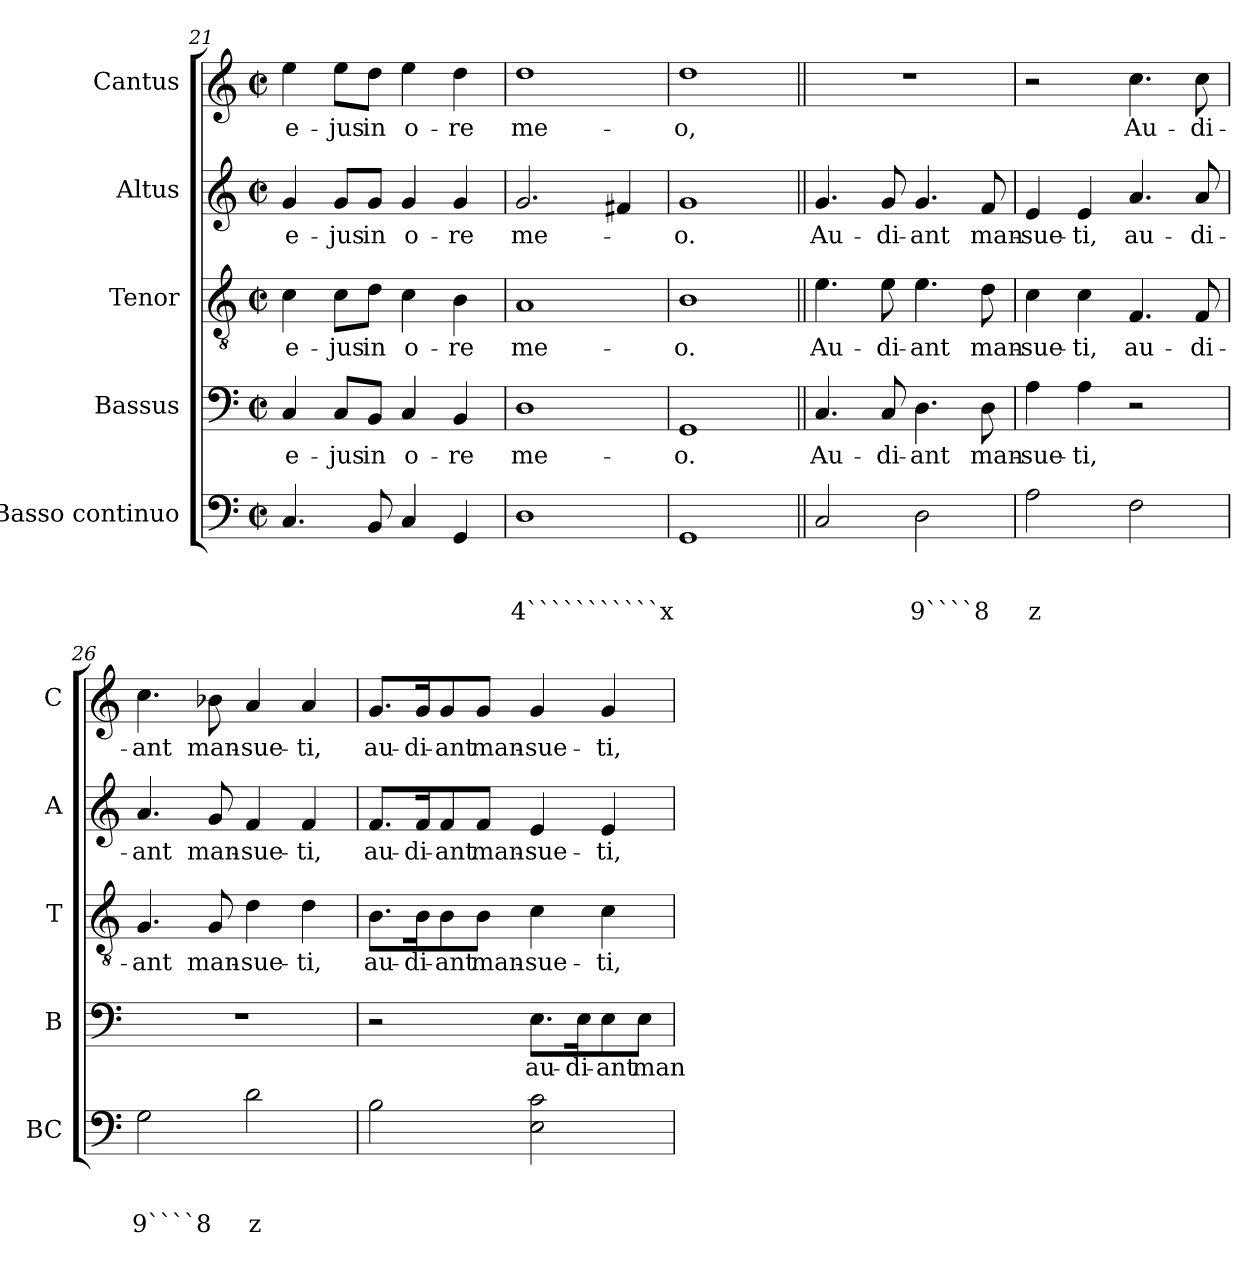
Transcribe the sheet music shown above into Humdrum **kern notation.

**kern	**text	**text	**text	**kern	**text	**kern	**text	**kern	**text	**kern	**text
*part5	*part5	*part5	*part5	*part4	*part4	*part3	*part3	*part2	*part2	*part1	*part1
*staff5	*staff5	*staff5	*staff5	*staff4	*staff4	*staff3	*staff3	*staff2	*staff2	*staff1	*staff1
*I"Basso continuo	*	*	*	*I"Bassus	*	*I"Tenor	*	*I"Altus	*	*I"Cantus	*
*I'BC	*	*	*	*I'B	*	*I'T	*	*I'A	*	*I'C	*
*clefF4	*	*	*	*clefF4	*	*clefGv2	*	*clefG2	*	*clefG2	*
*k[]	*	*	*	*k[]	*	*k[]	*	*k[]	*	*k[]	*
*C:	*	*	*	*C:	*	*C:	*	*C:	*	*C:	*
*M2/2	*	*	*	*M2/2	*	*M2/2	*	*M2/2	*	*M2/2	*
*met(c|)	*	*	*	*met(c|)	*	*met(c|)	*	*met(c|)	*	*met(c|)	*
=21	=21	=21	=21	=21	=21	=21	=21	=21	=21	=21	=21
!	!	!	!	!	!LO:LY:b	!	!LO:LY:b	!	!LO:LY:b	!	!LO:LY:b
4.C/	.	.	.	4C/	e-	4c\	e-	4g/	e-	4ee\	e-
!	!	!	!	!	!LO:LY:b	!	!LO:LY:b	!	!LO:LY:b	!	!LO:LY:b
.	.	.	.	8C/L	-jus	8c\L	-jus	8g/L	-jus	8ee\L	-jus
!	!	!	!	!	!LO:LY:b	!	!LO:LY:b	!	!LO:LY:b	!	!LO:LY:b
8BB/	.	.	.	8BB/J	in	8d\J	in	8g/J	in	8dd\J	in
!	!	!	!	!	!LO:LY:b	!	!LO:LY:b	!	!LO:LY:b	!	!LO:LY:b
4C/	.	.	.	4C/	o-	4c\	o-	4g/	o-	4ee\	o-
!	!	!	!	!	!LO:LY:b	!	!LO:LY:b	!	!LO:LY:b	!	!LO:LY:b
4GG/	.	.	.	4BB/	-re	4B\	-re	4g/	-re	4dd\	-re
=22	=22	=22	=22	=22	=22	=22	=22	=22	=22	=22	=22
!	!	!	!LO:LY:b	!	!LO:LY:b	!	!LO:LY:b	!	!LO:LY:b	!	!LO:LY:b
1D	.	.	4```````````x	1D	me-	1A	me-	2.g/	me-	1dd	me-
.	.	.	.	.	.	.	.	4f#X/	.	.	.
=23	=23	=23	=23	=23	=23	=23	=23	=23	=23	=23	=23
!	!	!	!	!	!LO:LY:b	!	!LO:LY:b	!	!LO:LY:b	!	!LO:LY:b
1GG	.	.	.	1GG	-o.	1B	-o.	1g	-o.	1dd	-o,
!!LO:PB:g=z
=24||	=24||	=24||	=24||	=24||	=24||	=24||	=24||	=24||	=24||	=24||	=24||
!	!	!	!	!	!LO:LY:b	!	!LO:LY:b	!	!LO:LY:b	!	!
2C/	.	.	.	4.C/	Au-	4.e\	Au-	4.g/	Au-	1r	.
!	!	!	!	!	!LO:LY:b	!	!LO:LY:b	!	!LO:LY:b	!	!
.	.	.	.	8C/	-di-	8e\	-di-	8g/	-di-	.	.
!	!	!	!LO:LY:b	!	!LO:LY:b	!	!LO:LY:b	!	!LO:LY:b	!	!
2D\	.	.	9````8	4.D\	-ant	4.e\	-ant	4.g/	-ant	.	.
!	!	!	!	!	!LO:LY:b	!	!LO:LY:b	!	!LO:LY:b	!	!
.	.	.	.	8D\	man-	8d\	man-	8f/	man-	.	.
=25	=25	=25	=25	=25	=25	=25	=25	=25	=25	=25	=25
!	!	!	!LO:LY:b	!	!LO:LY:b	!	!LO:LY:b	!	!LO:LY:b	!	!
2A\	.	.	z	4A\	-sue-	4c\	-sue-	4e/	-sue-	2r	.
!	!	!	!	!	!LO:LY:b	!	!LO:LY:b	!	!LO:LY:b	!	!
.	.	.	.	4A\	-ti,	4c\	-ti,	4e/	-ti,	.	.
!	!	!	!	!	!	!	!LO:LY:b	!	!LO:LY:b	!	!LO:LY:b
2F\	.	.	.	2r	.	4.F/	au-	4.a/	au-	4.cc\	Au-
!	!	!	!	!	!	!	!LO:LY:b	!	!LO:LY:b	!	!LO:LY:b
.	.	.	.	.	.	8F/	-di-	8a/	-di-	8cc\	-di-
=26	=26	=26	=26	=26	=26	=26	=26	=26	=26	=26	=26
!	!	!	!LO:LY:b	!	!	!	!LO:LY:b	!	!LO:LY:b	!	!LO:LY:b
2G\	.	.	9````8	1r	.	4.G/	-ant	4.a/	-ant	4.cc\	-ant
!	!	!	!	!	!	!	!LO:LY:b	!	!LO:LY:b	!	!LO:LY:b
.	.	.	.	.	.	8G/	man-	8g/	man-	8b-X\	man-
!	!	!	!LO:LY:b	!	!	!	!LO:LY:b	!	!LO:LY:b	!	!LO:LY:b
2d\	.	.	z	.	.	4d\	-sue-	4f/	-sue-	4a/	-sue-
!	!	!	!	!	!	!	!LO:LY:b	!	!LO:LY:b	!	!LO:LY:b
.	.	.	.	.	.	4d\	-ti,	4f/	-ti,	4a/	-ti,
=27	=27	=27	=27	=27	=27	=27	=27	=27	=27	=27	=27
!	!	!	!	!	!	!	!LO:LY:b	!	!LO:LY:b	!	!LO:LY:b
2B\	.	.	.	2r	.	8.B\L	au-	8.f/L	au-	8.g/L	au-
!	!	!	!	!	!	!	!LO:LY:b	!	!LO:LY:b	!	!LO:LY:b
.	.	.	.	.	.	16B\K	-di-	16f/K	-di-	16g/K	-di-
!	!	!	!	!	!	!	!LO:LY:b	!	!LO:LY:b	!	!LO:LY:b
.	.	.	.	.	.	8B\	-ant	8f/	-ant	8g/	-ant
!	!	!	!	!	!	!	!LO:LY:b	!	!LO:LY:b	!	!LO:LY:b
.	.	.	.	.	.	8B\J	man-	8f/J	man-	8g/J	man-
!	!	!	!	!	!LO:LY:b	!	!LO:LY:b	!	!LO:LY:b	!	!LO:LY:b
2E\ 2c\	.	.	.	8.E\L	au-	4c\	-sue-	4e/	-sue-	4g/	-sue-
!	!	!	!	!	!LO:LY:b	!	!	!	!	!	!
.	.	.	.	16E\K	-di-	.	.	.	.	.	.
!	!	!	!	!	!LO:LY:b	!	!LO:LY:b	!	!LO:LY:b	!	!LO:LY:b
.	.	.	.	8E\	-ant	4c\	-ti,	4e/	-ti,	4g/	-ti,
!	!	!	!	!	!LO:LY:b	!	!	!	!	!	!
.	.	.	.	8E\J	man-	.	.	.	.	.	.
=	=	=	=	=	=	=	=	=	=	=	=
*-	*-	*-	*-	*-	*-	*-	*-	*-	*-	*-	*-
